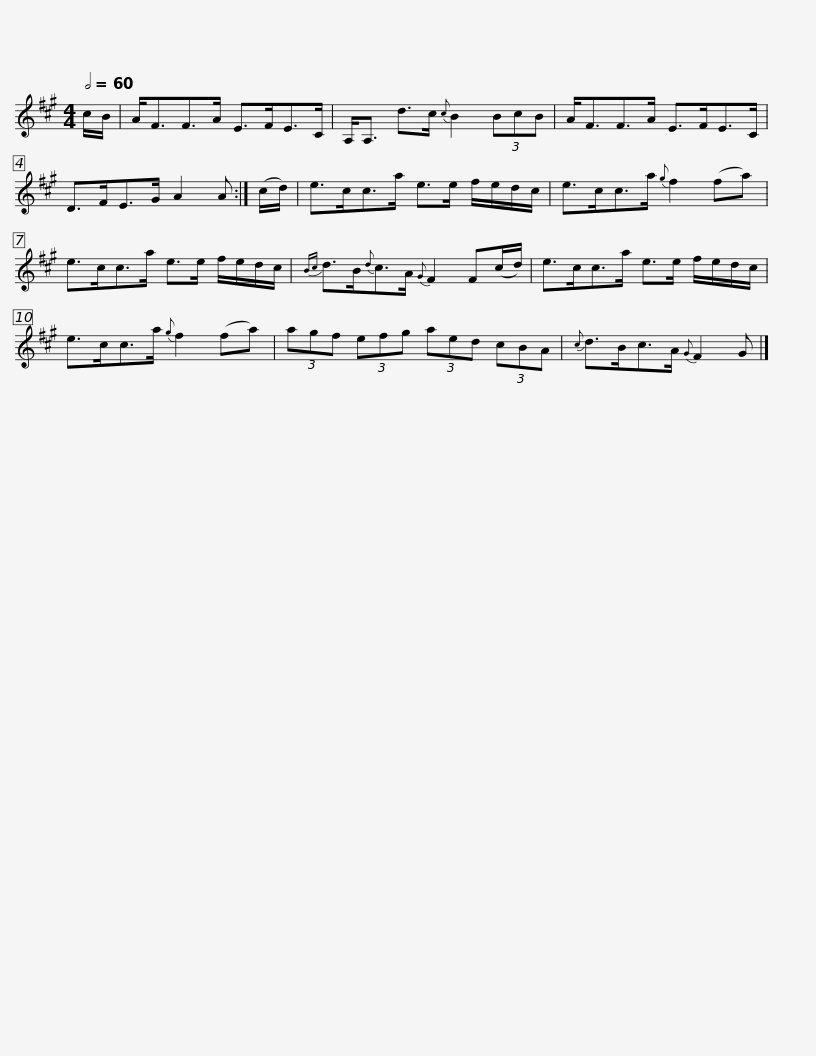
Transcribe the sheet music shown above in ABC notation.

X:1
L:1/8
Q:1/2=60
M:4/4
I:linebreak $
K:A
V:1 treble
V:1
 c/B/ | A<FF>A E>FE>C | A,<A, d>c{c} B2 (3BcB | A<FF>A E>FE>C | D>FE>G A2 A :| %5
 (c/d/) |$ e>cc>a e>e f/e/d/c/ | e>cc>a{g} f2 (fa) | e>cc>a e>e f/e/d/c/ |{Bc} d>B{d}c>A{G} F2 F(c/d/) |$ %10
 e>cc>a e>e f/e/d/c/ | e>cc>a{g} f2 (fa) | (3agf (3efg (3aed (3cBA |{c} d>Bc>A{G} F2 G |] %14
